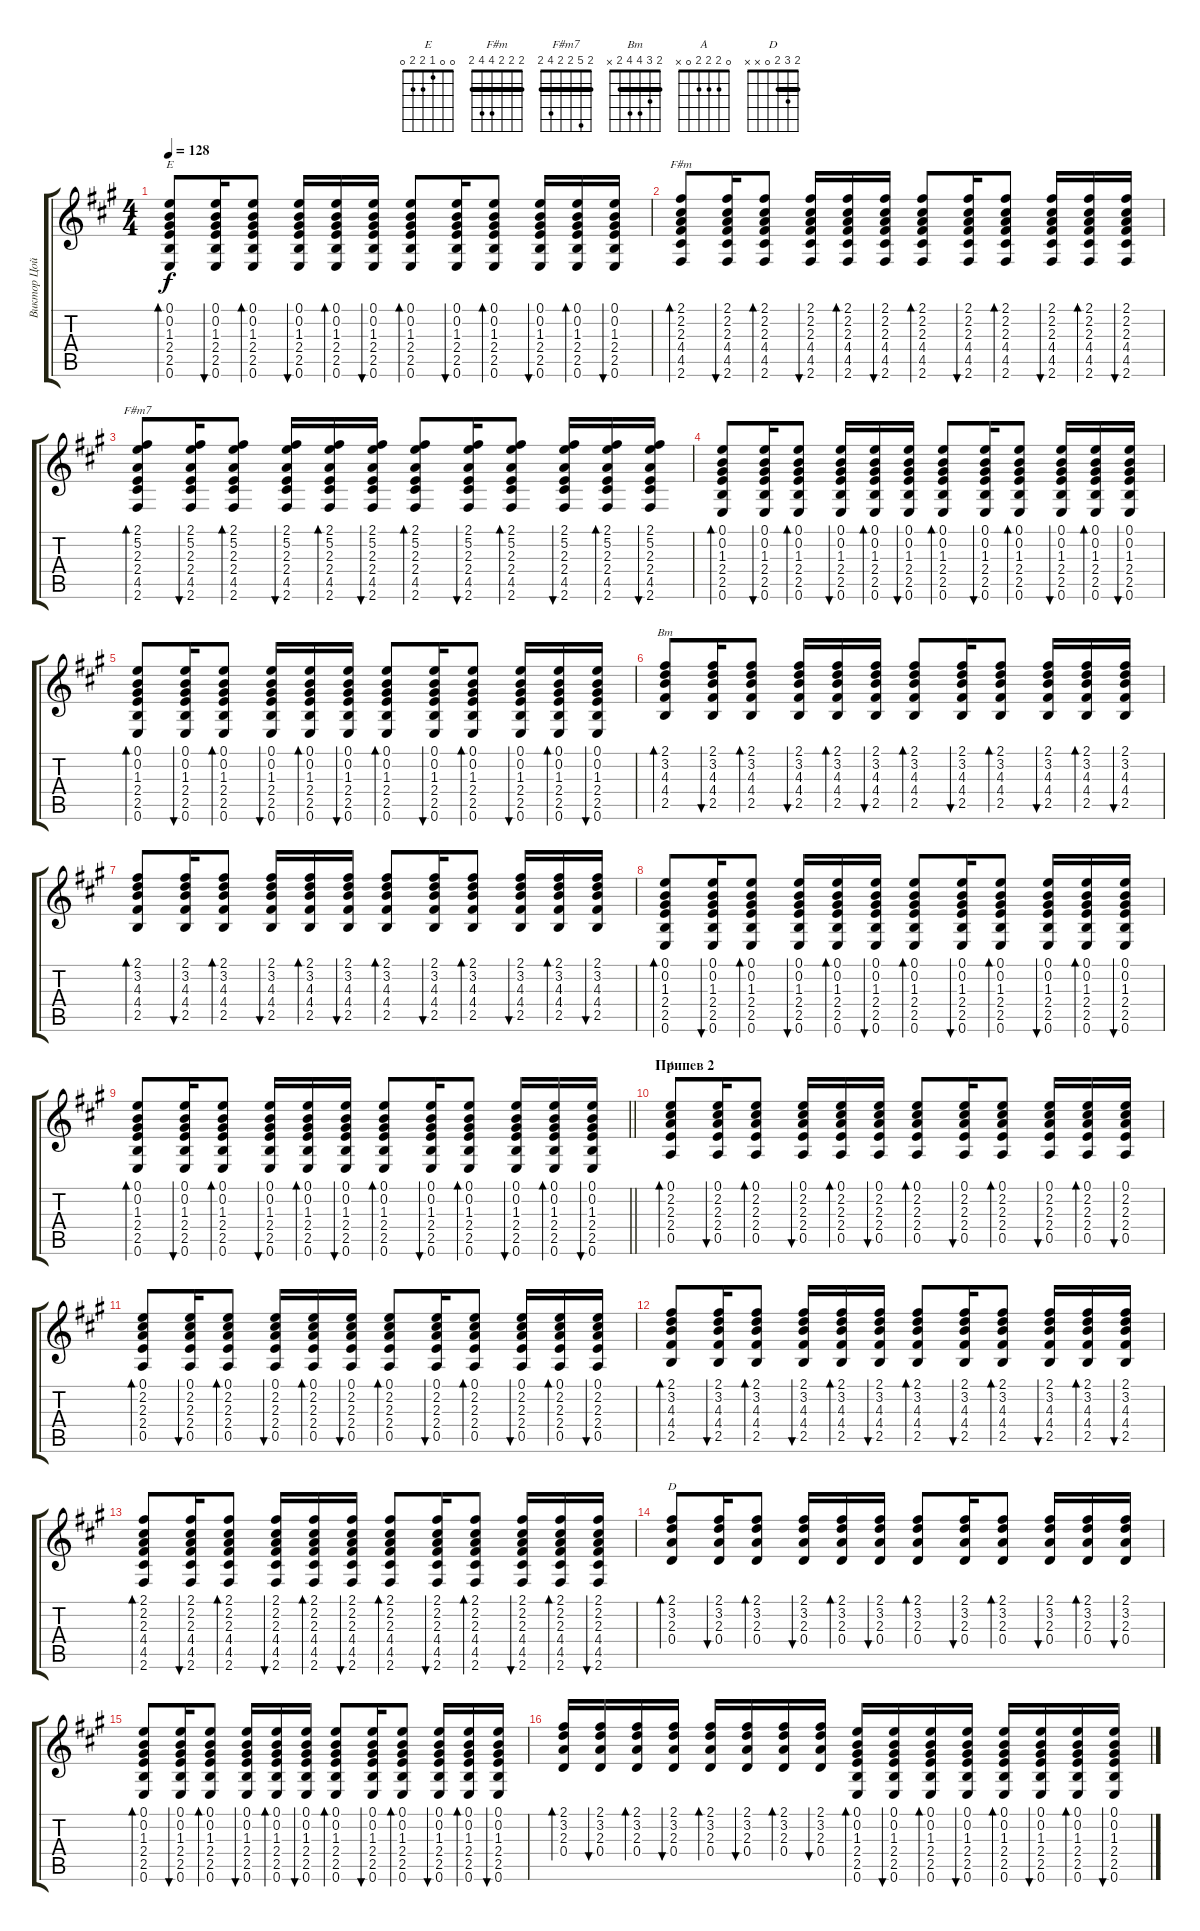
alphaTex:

\track ("Виктор Цой (Гитара)" "Виктор Цой") {instrument acousticguitarsteel}
\staff {score tabs}
\tuning (E4 B3 G3 D3 A2 E2) {hide}
\chord ("E" 0 0 1 2 2 0)
\chord ("F#m" 2 2 2 4 4 2) {barre 2}
\chord ("F#m7" 2 5 2 2 4 2) {barre 2}
\chord ("Bm" 2 3 4 4 2 x) {barre 2}
\chord ("A" 0 2 2 2 0 x)
\chord ("D" 2 3 2 0 x x) {barre 2}
\ts (4 4)
\tempo 128
\clef g2
\ks f#minor
(0.1 0.2 1.3 2.4 2.5 0.6).8{bd 60 ch "E" dy f} (0.1 0.2 1.3 2.4 2.5 0.6).16{bu 60} (0.1 0.2 1.3 2.4 2.5 0.6).8{bd 60} (0.1 0.2 1.3 2.4 2.5 0.6).16{bu 60} (0.1 0.2 1.3 2.4 2.5 0.6).16{bd 60} (0.1 0.2 1.3 2.4 2.5 0.6).16{bu 60} (0.1 0.2 1.3 2.4 2.5 0.6).8{bd 60} (0.1 0.2 1.3 2.4 2.5 0.6).16{bu 60} (0.1 0.2 1.3 2.4 2.5 0.6).8{bd 60} (0.1 0.2 1.3 2.4 2.5 0.6).16{bu 60} (0.1 0.2 1.3 2.4 2.5 0.6).16{bd 60} (0.1 0.2 1.3 2.4 2.5 0.6).16{bu 60} |
(2.1 2.2 2.3 4.4 4.5 2.6).8{bd 60 ch "F#m"} (2.1 2.2 2.3 4.4 4.5 2.6).16{bu 60} (2.1 2.2 2.3 4.4 4.5 2.6).8{bd 60} (2.1 2.2 2.3 4.4 4.5 2.6).16{bu 60} (2.1 2.2 2.3 4.4 4.5 2.6).16{bd 60} (2.1 2.2 2.3 4.4 4.5 2.6).16{bu 60} (2.1 2.2 2.3 4.4 4.5 2.6).8{bd 60} (2.1 2.2 2.3 4.4 4.5 2.6).16{bu 60} (2.1 2.2 2.3 4.4 4.5 2.6).8{bd 60} (2.1 2.2 2.3 4.4 4.5 2.6).16{bu 60} (2.1 2.2 2.3 4.4 4.5 2.6).16{bd 60} (2.1 2.2 2.3 4.4 4.5 2.6).16{bu 60} |
(2.1 5.2 2.3 2.4 4.5 2.6).8{bd 60 ch "F#m7"} (2.1 5.2 2.3 2.4 4.5 2.6).16{bu 60} (2.1 5.2 2.3 2.4 4.5 2.6).8{bd 60} (2.1 5.2 2.3 2.4 4.5 2.6).16{bu 60} (2.1 5.2 2.3 2.4 4.5 2.6).16{bd 60} (2.1 5.2 2.3 2.4 4.5 2.6).16{bu 60} (2.1 5.2 2.3 2.4 4.5 2.6).8{bd 60} (2.1 5.2 2.3 2.4 4.5 2.6).16{bu 60} (2.1 5.2 2.3 2.4 4.5 2.6).8{bd 60} (2.1 5.2 2.3 2.4 4.5 2.6).16{bu 60} (2.1 5.2 2.3 2.4 4.5 2.6).16{bd 60} (2.1 5.2 2.3 2.4 4.5 2.6).16{bu 60} |
(0.1 0.2 1.3 2.4 2.5 0.6).8{bd 60} (0.1 0.2 1.3 2.4 2.5 0.6).16{bu 60} (0.1 0.2 1.3 2.4 2.5 0.6).8{bd 60} (0.1 0.2 1.3 2.4 2.5 0.6).16{bu 60} (0.1 0.2 1.3 2.4 2.5 0.6).16{bd 60} (0.1 0.2 1.3 2.4 2.5 0.6).16{bu 60} (0.1 0.2 1.3 2.4 2.5 0.6).8{bd 60} (0.1 0.2 1.3 2.4 2.5 0.6).16{bu 60} (0.1 0.2 1.3 2.4 2.5 0.6).8{bd 60} (0.1 0.2 1.3 2.4 2.5 0.6).16{bu 60} (0.1 0.2 1.3 2.4 2.5 0.6).16{bd 60} (0.1 0.2 1.3 2.4 2.5 0.6).16{bu 60} |
(0.1 0.2 1.3 2.4 2.5 0.6).8{bd 60} (0.1 0.2 1.3 2.4 2.5 0.6).16{bu 60} (0.1 0.2 1.3 2.4 2.5 0.6).8{bd 60} (0.1 0.2 1.3 2.4 2.5 0.6).16{bu 60} (0.1 0.2 1.3 2.4 2.5 0.6).16{bd 60} (0.1 0.2 1.3 2.4 2.5 0.6).16{bu 60} (0.1 0.2 1.3 2.4 2.5 0.6).8{bd 60} (0.1 0.2 1.3 2.4 2.5 0.6).16{bu 60} (0.1 0.2 1.3 2.4 2.5 0.6).8{bd 60} (0.1 0.2 1.3 2.4 2.5 0.6).16{bu 60} (0.1 0.2 1.3 2.4 2.5 0.6).16{bd 60} (0.1 0.2 1.3 2.4 2.5 0.6).16{bu 60} |
(2.1 3.2 4.3 4.4 2.5).8{bd 60 ch "Bm"} (2.1 3.2 4.3 4.4 2.5).16{bu 60} (2.1 3.2 4.3 4.4 2.5).8{bd 60} (2.1 3.2 4.3 4.4 2.5).16{bu 60} (2.1 3.2 4.3 4.4 2.5).16{bd 60} (2.1 3.2 4.3 4.4 2.5).16{bu 60} (2.1 3.2 4.3 4.4 2.5).8{bd 60} (2.1 3.2 4.3 4.4 2.5).16{bu 60} (2.1 3.2 4.3 4.4 2.5).8{bd 60} (2.1 3.2 4.3 4.4 2.5).16{bu 60} (2.1 3.2 4.3 4.4 2.5).16{bd 60} (2.1 3.2 4.3 4.4 2.5).16{bu 60} |
(2.1 3.2 4.3 4.4 2.5).8{bd 60} (2.1 3.2 4.3 4.4 2.5).16{bu 60} (2.1 3.2 4.3 4.4 2.5).8{bd 60} (2.1 3.2 4.3 4.4 2.5).16{bu 60} (2.1 3.2 4.3 4.4 2.5).16{bd 60} (2.1 3.2 4.3 4.4 2.5).16{bu 60} (2.1 3.2 4.3 4.4 2.5).8{bd 60} (2.1 3.2 4.3 4.4 2.5).16{bu 60} (2.1 3.2 4.3 4.4 2.5).8{bd 60} (2.1 3.2 4.3 4.4 2.5).16{bu 60} (2.1 3.2 4.3 4.4 2.5).16{bd 60} (2.1 3.2 4.3 4.4 2.5).16{bu 60} |
(0.1 0.2 1.3 2.4 2.5 0.6).8{bd 60} (0.1 0.2 1.3 2.4 2.5 0.6).16{bu 60} (0.1 0.2 1.3 2.4 2.5 0.6).8{bd 60} (0.1 0.2 1.3 2.4 2.5 0.6).16{bu 60} (0.1 0.2 1.3 2.4 2.5 0.6).16{bd 60} (0.1 0.2 1.3 2.4 2.5 0.6).16{bu 60} (0.1 0.2 1.3 2.4 2.5 0.6).8{bd 60} (0.1 0.2 1.3 2.4 2.5 0.6).16{bu 60} (0.1 0.2 1.3 2.4 2.5 0.6).8{bd 60} (0.1 0.2 1.3 2.4 2.5 0.6).16{bu 60} (0.1 0.2 1.3 2.4 2.5 0.6).16{bd 60} (0.1 0.2 1.3 2.4 2.5 0.6).16{bu 60} |
\barLineRight lightlight
(0.1 0.2 1.3 2.4 2.5 0.6).8{bd 60} (0.1 0.2 1.3 2.4 2.5 0.6).16{bu 60} (0.1 0.2 1.3 2.4 2.5 0.6).8{bd 60} (0.1 0.2 1.3 2.4 2.5 0.6).16{bu 60} (0.1 0.2 1.3 2.4 2.5 0.6).16{bd 60} (0.1 0.2 1.3 2.4 2.5 0.6).16{bu 60} (0.1 0.2 1.3 2.4 2.5 0.6).8{bd 60} (0.1 0.2 1.3 2.4 2.5 0.6).16{bu 60} (0.1 0.2 1.3 2.4 2.5 0.6).8{bd 60} (0.1 0.2 1.3 2.4 2.5 0.6).16{bu 60} (0.1 0.2 1.3 2.4 2.5 0.6).16{bd 60} (0.1 0.2 1.3 2.4 2.5 0.6).16{bu 60} |
\section ("" "Припев 2")
(0.1 2.2 2.3 2.4 0.5).8{bd 60 ch "A"} (0.1 2.2 2.3 2.4 0.5).16{bu 60} (0.1 2.2 2.3 2.4 0.5).8{bd 60} (0.1 2.2 2.3 2.4 0.5).16{bu 60} (0.1 2.2 2.3 2.4 0.5).16{bd 60} (0.1 2.2 2.3 2.4 0.5).16{bu 60} (0.1 2.2 2.3 2.4 0.5).8{bd 60} (0.1 2.2 2.3 2.4 0.5).16{bu 60} (0.1 2.2 2.3 2.4 0.5).8{bd 60} (0.1 2.2 2.3 2.4 0.5).16{bu 60} (0.1 2.2 2.3 2.4 0.5).16{bd 60} (0.1 2.2 2.3 2.4 0.5).16{bu 60} |
(0.1 2.2 2.3 2.4 0.5).8{bd 60} (0.1 2.2 2.3 2.4 0.5).16{bu 60} (0.1 2.2 2.3 2.4 0.5).8{bd 60} (0.1 2.2 2.3 2.4 0.5).16{bu 60} (0.1 2.2 2.3 2.4 0.5).16{bd 60} (0.1 2.2 2.3 2.4 0.5).16{bu 60} (0.1 2.2 2.3 2.4 0.5).8{bd 60} (0.1 2.2 2.3 2.4 0.5).16{bu 60} (0.1 2.2 2.3 2.4 0.5).8{bd 60} (0.1 2.2 2.3 2.4 0.5).16{bu 60} (0.1 2.2 2.3 2.4 0.5).16{bd 60} (0.1 2.2 2.3 2.4 0.5).16{bu 60} |
(2.1 3.2 4.3 4.4 2.5).8{bd 60} (2.1 3.2 4.3 4.4 2.5).16{bu 60} (2.1 3.2 4.3 4.4 2.5).8{bd 60} (2.1 3.2 4.3 4.4 2.5).16{bu 60} (2.1 3.2 4.3 4.4 2.5).16{bd 60} (2.1 3.2 4.3 4.4 2.5).16{bu 60} (2.1 3.2 4.3 4.4 2.5).8{bd 60} (2.1 3.2 4.3 4.4 2.5).16{bu 60} (2.1 3.2 4.3 4.4 2.5).8{bd 60} (2.1 3.2 4.3 4.4 2.5).16{bu 60} (2.1 3.2 4.3 4.4 2.5).16{bd 60} (2.1 3.2 4.3 4.4 2.5).16{bu 60} |
(2.1 2.2 2.3 4.4 4.5 2.6).8{bd 60} (2.1 2.2 2.3 4.4 4.5 2.6).16{bu 60} (2.1 2.2 2.3 4.4 4.5 2.6).8{bd 60} (2.1 2.2 2.3 4.4 4.5 2.6).16{bu 60} (2.1 2.2 2.3 4.4 4.5 2.6).16{bd 60} (2.1 2.2 2.3 4.4 4.5 2.6).16{bu 60} (2.1 2.2 2.3 4.4 4.5 2.6).8{bd 60} (2.1 2.2 2.3 4.4 4.5 2.6).16{bu 60} (2.1 2.2 2.3 4.4 4.5 2.6).8{bd 60} (2.1 2.2 2.3 4.4 4.5 2.6).16{bu 60} (2.1 2.2 2.3 4.4 4.5 2.6).16{bd 60} (2.1 2.2 2.3 4.4 4.5 2.6).16{bu 60} |
(2.1 3.2 2.3 0.4).8{bd 60 ch "D"} (2.1 3.2 2.3 0.4).16{bu 60} (2.1 3.2 2.3 0.4).8{bd 60} (2.1 3.2 2.3 0.4).16{bu 60} (2.1 3.2 2.3 0.4).16{bd 60} (2.1 3.2 2.3 0.4).16{bu 60} (2.1 3.2 2.3 0.4).8{bd 60} (2.1 3.2 2.3 0.4).16{bu 60} (2.1 3.2 2.3 0.4).8{bd 60} (2.1 3.2 2.3 0.4).16{bu 60} (2.1 3.2 2.3 0.4).16{bd 60} (2.1 3.2 2.3 0.4).16{bu 60} |
(0.1 0.2 1.3 2.4 2.5 0.6).8{bd 60} (0.1 0.2 1.3 2.4 2.5 0.6).16{bu 60} (0.1 0.2 1.3 2.4 2.5 0.6).8{bd 60} (0.1 0.2 1.3 2.4 2.5 0.6).16{bu 60} (0.1 0.2 1.3 2.4 2.5 0.6).16{bd 60} (0.1 0.2 1.3 2.4 2.5 0.6).16{bu 60} (0.1 0.2 1.3 2.4 2.5 0.6).8{bd 60} (0.1 0.2 1.3 2.4 2.5 0.6).16{bu 60} (0.1 0.2 1.3 2.4 2.5 0.6).8{bd 60} (0.1 0.2 1.3 2.4 2.5 0.6).16{bu 60} (0.1 0.2 1.3 2.4 2.5 0.6).16{bd 60} (0.1 0.2 1.3 2.4 2.5 0.6).16{bu 60} |
(2.1 3.2 2.3 0.4).16{bd 60} (2.1 3.2 2.3 0.4).16{bu 60} (2.1 3.2 2.3 0.4).16{bd 60} (2.1 3.2 2.3 0.4).16{bu 60} (2.1 3.2 2.3 0.4).16{bd 60} (2.1 3.2 2.3 0.4).16{bu 60} (2.1 3.2 2.3 0.4).16{bd 60} (2.1 3.2 2.3 0.4).16{bu 60} (0.1 0.2 1.3 2.4 2.5 0.6).16{bd 60} (0.1 0.2 1.3 2.4 2.5 0.6).16{bu 60} (0.1 0.2 1.3 2.4 2.5 0.6).16{bd 60} (0.1 0.2 1.3 2.4 2.5 0.6).16{bu 60} (0.1 0.2 1.3 2.4 2.5 0.6).16{bd 60} (0.1 0.2 1.3 2.4 2.5 0.6).16{bu 60} (0.1 0.2 1.3 2.4 2.5 0.6).16{bd 60} (0.1 0.2 1.3 2.4 2.5 0.6).16{bu 60}
